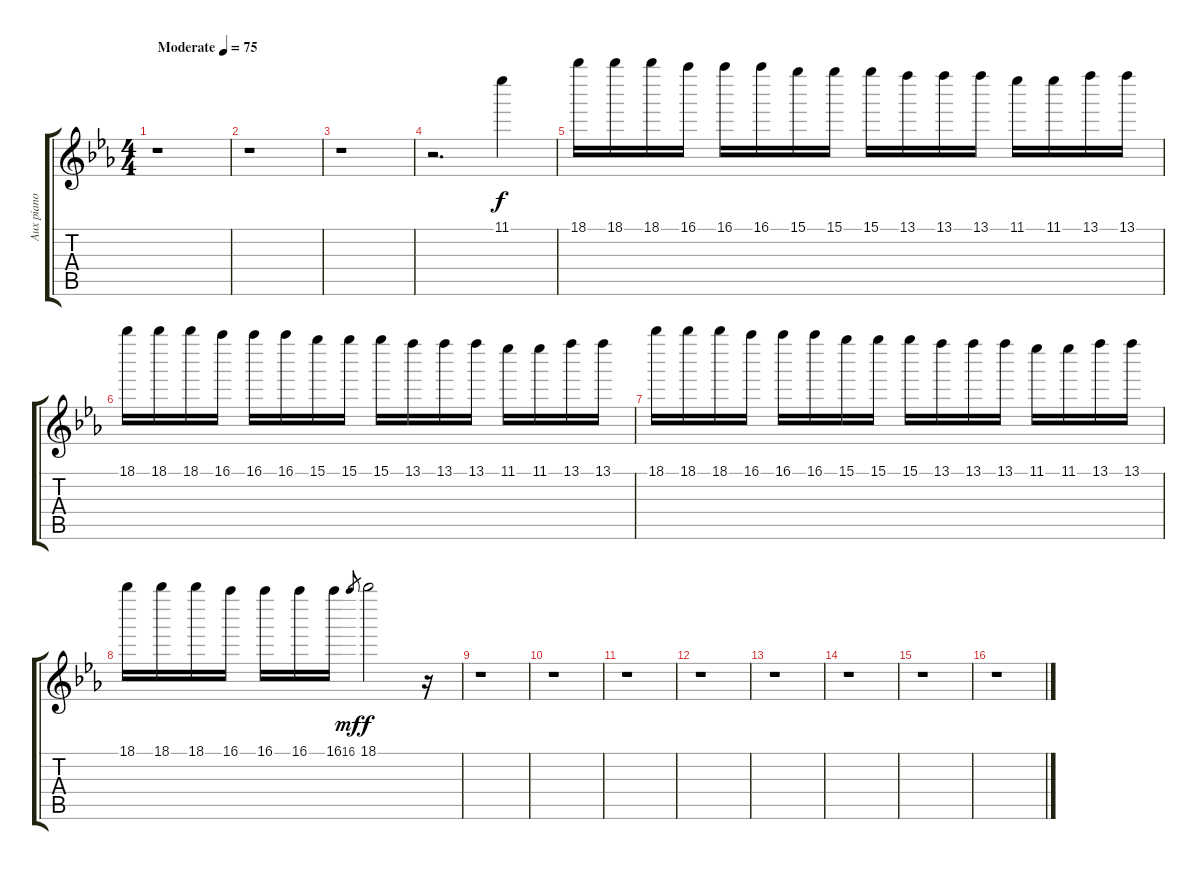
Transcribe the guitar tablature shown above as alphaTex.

\track ("Aux piano" "Aux piano") {instrument electricbassfinger}
\staff {score tabs}
\tuning (E5 B4 G4 D4 A3 E3) {hide}
\ts (4 4)
\tempo (75 "Moderate")
\clef g2
\ks eb
r.1{dy f instrument electricbassfinger} |
r.1 |
r.1 |
r.2{d} 11.1.4 |
18.1.16 18.1.16 18.1.16 16.1.16 16.1.16 16.1.16 15.1.16 15.1.16 15.1.16 13.1.16 13.1.16 13.1.16 11.1.16 11.1.16 13.1.16 13.1.16 |
18.1.16 18.1.16 18.1.16 16.1.16 16.1.16 16.1.16 15.1.16 15.1.16 15.1.16 13.1.16 13.1.16 13.1.16 11.1.16 11.1.16 13.1.16 13.1.16 |
18.1.16 18.1.16 18.1.16 16.1.16 16.1.16 16.1.16 15.1.16 15.1.16 15.1.16 13.1.16 13.1.16 13.1.16 11.1.16 11.1.16 13.1.16 13.1.16 |
18.1.16 18.1.16 18.1.16 16.1.16 16.1.16 16.1.16 16.1.16 16.1.8{gr dy mf} 18.1.2{dy f} r.16 |
r.1 |
r.1 |
r.1 |
r.1 |
r.1 |
r.1 |
r.1 |
r.1
